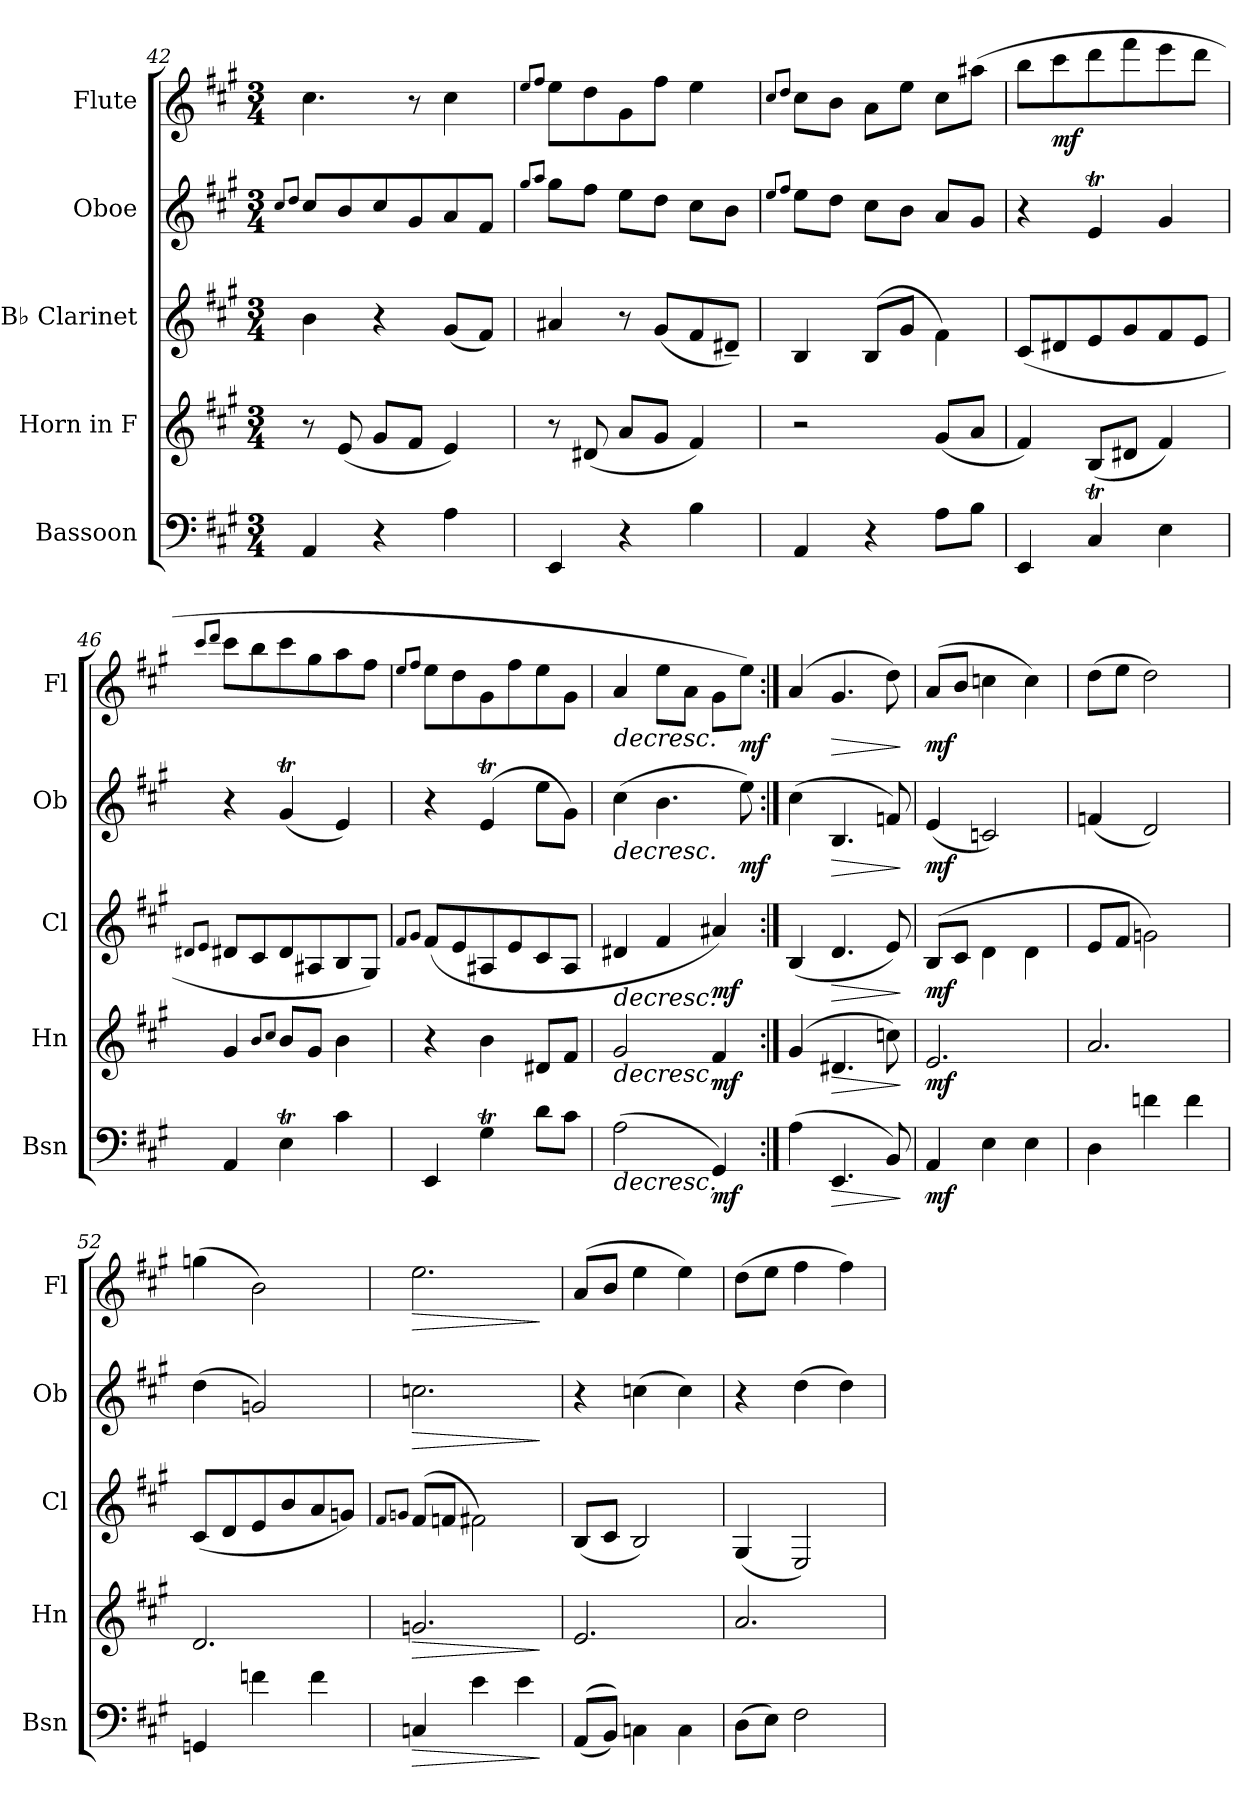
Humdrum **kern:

**kern	**dynam	**kern	**dynam	**kern	**dynam	**kern	**dynam	**kern	**dynam
*part5	*part5	*part4	*part4	*part3	*part3	*part2	*part2	*part1	*part1
*staff5	*staff5	*staff4	*staff4	*staff3	*staff3	*staff2	*staff2	*staff1	*staff1
*I"Bassoon	*	*I"Horn in F	*	*I"B♭ Clarinet	*	*I"Oboe	*	*I"Flute	*
*I'Bsn	*	*I'Hn	*	*I'Cl	*	*I'Ob	*	*I'Fl	*
*clefF4	*	*clefG2	*	*clefG2	*	*clefG2	*	*clefG2	*
*	*	*ITrd4c7	*	*ITrd1c2	*	*	*	*	*
*k[f#c#g#]	*	*k[f#c#]	*	*k[f#]	*	*k[f#c#g#]	*	*k[f#c#g#]	*
*M3/4	*	*M3/4	*	*M3/4	*	*M3/4	*	*M3/4	*
=42	=42	=42	=42	=42	=42	=42	=42	=42	=42
.	.	.	.	.	.	8qcc#/L	.	.	.
.	.	.	.	.	.	8qdd/J	.	.	.
4AA/	.	8r	.	4a\	.	8cc#/L	.	4.cc#\	.
.	.	(8A/	.	.	.	8b/	.	.	.
4r	.	8c#/L	.	4r	.	8cc#/	.	.	.
.	.	8B/J	.	.	.	8g#/	.	8r	.
4A\	.	4A/)	.	(8f#/L	.	8a/	.	4cc#\	.
.	.	.	.	8e/J)	.	8f#/J	.	.	.
!!LO:PB:g=z
=43	=43	=43	=43	=43	=43	=43	=43	=43	=43
.	.	.	.	.	.	8qgg#/L	.	8qee/L	.
.	.	.	.	.	.	8qaa/J	.	8qff#/J	.
4EE/	.	8r	.	4g#X/	.	8gg#\L	.	8ee\L	.
.	.	(8G#X/	.	.	.	8ff#\J	.	8dd\	.
4r	.	8d/L	.	8r	.	8ee\L	.	8g#\	.
.	.	8c#/J	.	(8f#/L	.	8dd\J	.	8ff#\J	.
4B\	.	4B/)	.	8e/	.	8cc#\L	.	4ee\	.
.	.	.	.	8c#X~/J)	.	8b\J	.	.	.
=44	=44	=44	=44	=44	=44	=44	=44	=44	=44
.	.	.	.	.	.	8qee/L	.	8qcc#/L	.
.	.	.	.	.	.	8qff#/J	.	8qdd/J	.
4AA/	.	2r	.	4A/	.	8ee\L	.	8cc#\L	.
.	.	.	.	.	.	8dd\J	.	8b\J	.
4r	.	.	.	(8A/L	.	8cc#\L	.	8a\L	.
.	.	.	.	8f#/J	.	8b\J	.	8ee\J	.
8A\L	.	(8c#/L	.	4e\)	.	8a/L	.	8cc#\L	.
8B\J	.	8d/J	.	.	.	8g#/J	.	(8aa#X\J	.
=45	=45	=45	=45	=45	=45	=45	=45	=45	=45
4EE/	.	4B/)	.	(8B/L	.	4r	.	8bb\L	.
!	!	!	!	!	!	!	!	!	!LO:DY:b
.	.	.	.	8c#X/	.	.	.	8ccc#\	mf
4C#t/	.	(8E/L	.	8d/	.	4eT/	.	8ddd\	.
.	.	8G#X/J	.	8f#/	.	.	.	8fff#\	.
4E\	.	4B/)	.	8e/	.	4g#/	.	8eee\	.
.	.	.	.	8d/J	.	.	.	8ddd\J	.
=46	=46	=46	=46	=46	=46	=46	=46	=46	=46
.	.	.	.	8qc#X/L	.	.	.	8qccc#/L	.
.	.	.	.	8qd/J	.	.	.	8qddd/J	.
4AA/	.	4c#/	.	8c#/L	.	4r	.	8ccc#\L	.
.	.	.	.	8B/	.	.	.	8bb\	.
.	.	8qe/L	.	.	.	.	.	.	.
.	.	8qf#/J	.	.	.	.	.	.	.
4ET\	.	8e/L	.	8c#/	.	(4g#t/	.	8ccc#\	.
.	.	8c#/J	.	8G#X/	.	.	.	8gg#\	.
4c#\	.	4e\	.	8A/	.	4e/)	.	8aa\	.
.	.	.	.	8F#/J)	.	.	.	8ff#\J	.
!!LO:LB:g=z
=47	=47	=47	=47	=47	=47	=47	=47	=47	=47
.	.	.	.	8qe/L	.	.	.	8qee/L	.
.	.	.	.	8qf#/J	.	.	.	8qff#/J	.
4EE/	.	4r	.	(8e/L	.	4r	.	8ee\L	.
.	.	.	.	8d/	.	.	.	8dd\	.
4G#t\	.	4e\	.	8G#X/	.	(4eT/	.	8g#\	.
.	.	.	.	8d/	.	.	.	8ff#\	.
8d\L	.	8G#X/L	.	8B/	.	8ee\L	.	8ee\	.
8c#\J	.	8B/J	.	8G#/J	.	8g#\J)	.	8g#\J	.
=48	=48	=48	=48	=48	=48	=48	=48	=48	=48
!	!LO:HP:b	!	!LO:HP:b	!	!LO:HP:b	!	!LO:HP:b	!	!LO:HP:b
(2A\	>	2c#/	>	4c#X/	>	(4cc#\	>	4a/	>
.	.	.	.	4e/	.	4.b\	.	8ee\L	.
.	.	.	.	.	.	.	.	8a\J	.
!	!LO:DY:b	!	!LO:DY:b	!	!LO:DY:b	!	!	!	!
4GG#/)	mf	4B/	mf	4g#X/)	mf	.	.	8g#\L	.
!	!	!	!	!	!	!	!LO:DY:b	!	!LO:DY:b
.	.	.	.	.	.	8ee\)	mf	8ee\J)	mf
.	]	.	]	.	]	.	]	.	]
=49:|!	=49:|!	=49:|!	=49:|!	=49:|!	=49:|!	=49:|!	=49:|!	=49:|!	=49:|!
(4A\	.	(4c#/	.	(4A/	.	(4cc#\	.	(4a/	.
!	!LO:HP:b	!	!LO:HP:b	!	!LO:HP:b	!	!LO:HP:b	!	!LO:HP:b
4.EE/	>	4.G#X/	>	4.c/	>	4.B/	>	4.g#/	>
8BB/)	.	8fn\)	.	8d/)	.	8fn/)	.	8dd\)	.
.	]	.	]	.	]	.	]	.	]
=50	=50	=50	=50	=50	=50	=50	=50	=50	=50
!	!LO:DY:b	!	!LO:DY:b	!	!LO:DY:b	!	!LO:DY:b	!	!LO:DY:b
4AA/	mf	2.A/	mf	(8A/L	mf	(4e/	mf	(8a/L	mf
.	.	.	.	8B/J	.	.	.	8b/J	.
4E\	.	.	.	4c\	.	2cn/)	.	4ccn\	.
4E\	.	.	.	4c\	.	.	.	4cc\)	.
=51	=51	=51	=51	=51	=51	=51	=51	=51	=51
4D\	.	2.d/	.	8d/L	.	(4fn/	.	(8dd\L	.
.	.	.	.	8e/J	.	.	.	8ee\J	.
4fn\	.	.	.	2fn\)	.	2d/)	.	2dd\)	.
4f\	.	.	.	.	.	.	.	.	.
=52	=52	=52	=52	=52	=52	=52	=52	=52	=52
4GGn/	.	2.G/	.	(8B/L	.	(4dd\	.	(4ggn\	.
.	.	.	.	8c/	.	.	.	.	.
4fn\	.	.	.	8d/	.	2gn/)	.	2b\)	.
.	.	.	.	8a/	.	.	.	.	.
4f\	.	.	.	8g/	.	.	.	.	.
.	.	.	.	8fn/J)	.	.	.	.	.
!!LO:PB:g=z
=53	=53	=53	=53	=53	=53	=53	=53	=53	=53
.	.	.	.	8qe/L	.	.	.	.	.
.	.	.	.	8qfn/J	.	.	.	.	.
!	!LO:HP:b	!	!LO:HP:b	!	!	!	!LO:HP:b	!	!LO:HP:b
4Cn/	>	2.cn/	>	(8e/L	.	2.ccn\	>	2.ee\	>
.	.	.	.	8e-X/J	.	.	.	.	.
4e\	.	.	.	2en\)	.	.	.	.	.
4e\	.	.	.	.	.	.	.	.	.
.	]	.	]	.	.	.	]	.	]
=54	=54	=54	=54	=54	=54	=54	=54	=54	=54
(>(>8AA/L	.	2.A/	.	(8A/L	.	4r	.	(8a/L	.
8BB/J))	.	.	.	8B/J	.	.	.	8b/J	.
4Cn\	.	.	.	2A/)	.	(4ccn\	.	4ee\	.
4C\	.	.	.	.	.	4cc\)	.	4ee\)	.
=55	=55	=55	=55	=55	=55	=55	=55	=55	=55
*k[]	*	*k[b-]	*	*k[b-e-]	*	*k[]	*	*k[]	*
(8D\L	.	2.d/	.	(4F/	.	4r	.	(8dd\L	.
8E\J)	.	.	.	.	.	.	.	8ee\J	.
2F\	.	.	.	2D/)	.	(4dd\	.	4ff\	.
.	.	.	.	.	.	4dd\)	.	4ff\)	.
=	=	=	=	=	=	=	=	=	=
*-	*-	*-	*-	*-	*-	*-	*-	*-	*-
